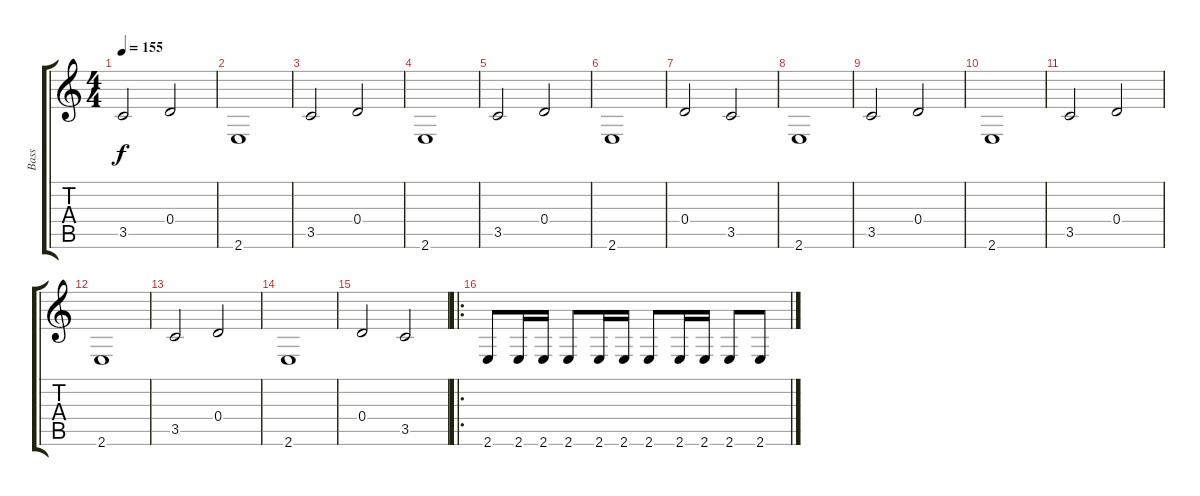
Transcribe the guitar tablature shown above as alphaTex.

\track ("Bass" "Bass") {instrument electricbasspick}
\staff {score tabs}
\tuning (E4 B3 G3 D3 A2 D2) {hide}
\ts (4 4)
\tempo 155
\clef g2
\ks c
3.5.2{dy f} 0.4.2 |
2.6.1 |
3.5.2 0.4.2 |
2.6.1 |
3.5.2 0.4.2 |
2.6.1 |
0.4.2 3.5.2 |
2.6.1 |
3.5.2 0.4.2 |
2.6.1 |
3.5.2 0.4.2 |
2.6.1 |
3.5.2 0.4.2 |
2.6.1 |
0.4.2 3.5.2 |
\ro
2.6.8 2.6.16 2.6.16 2.6.8 2.6.16 2.6.16 2.6.8 2.6.16 2.6.16 2.6.8 2.6.8
